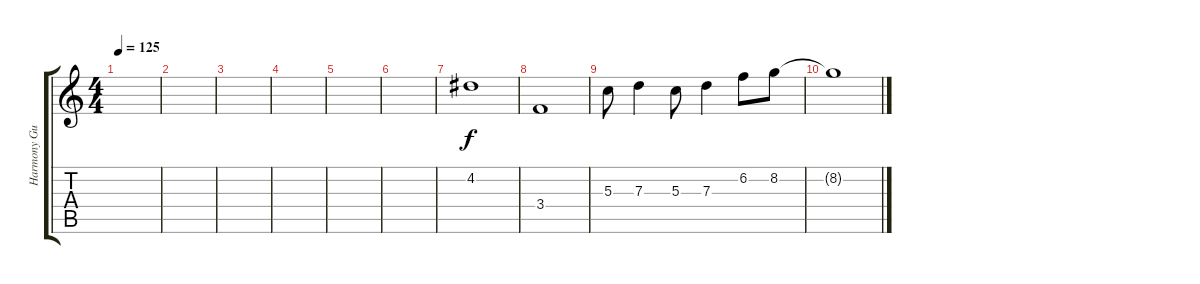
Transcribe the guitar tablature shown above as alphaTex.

\track ("Harmony Guitar" "Harmony Gu") {instrument distortionguitar}
\staff {score tabs}
\tuning (E4 B3 G3 D3 A2 E2) {hide}
\ts (4 4)
\tempo 125
\clef g2
\ks c
|
|
|
|
|
|
4.2.1 |
3.4.1 |
5.3.8 7.3.4 5.3.8 7.3.4 6.2.8 8.2.8 |
8.2{t}.1
